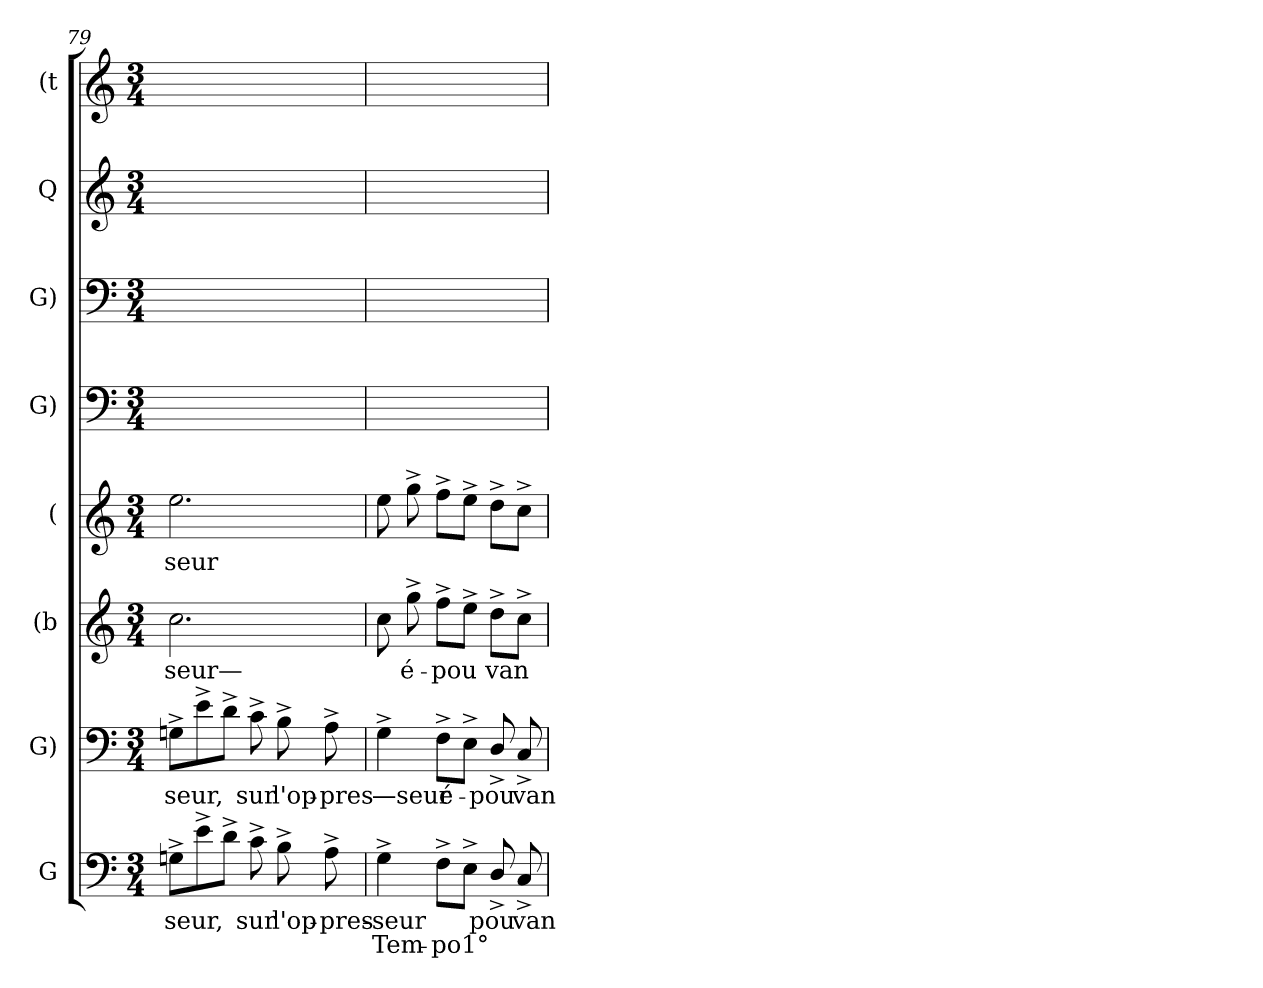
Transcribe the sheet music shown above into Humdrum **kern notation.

**kern	**text	**text	**kern	**text	**kern	**text	**kern	**text	**kern	**kern	**kern	**kern
*part8	*part8	*part8	*part7	*part7	*part6	*part6	*part5	*part5	*part4	*part3	*part2	*part1
*staff8	*staff8	*staff8	*staff7	*staff7	*staff6	*staff6	*staff5	*staff5	*staff4	*staff3	*staff2	*staff1
*I"G	*	*	*I"G)	*	*I"(b	*	*I"(	*	*I"G)	*I"G)	*I"Q	*I"(t
*clefF4	*	*	*clefF4	*	*clefG2	*	*clefG2	*	*clefF4	*clefF4	*clefG2	*clefG2
*k[]	*	*	*k[]	*	*k[]	*	*k[]	*	*k[]	*k[]	*k[]	*k[]
*M3/4	*	*	*M3/4	*	*M3/4	*	*M3/4	*	*M3/4	*M3/4	*M3/4	*M3/4
=79	=79	=79	=79	=79	=79	=79	=79	=79	=79	=79	=79	=79
8Gn^>i\L	seur,	.	8Gn^>i\L	seur,	2.cci\	seur—	2.eei\	seur	2.ryy	2.ryy	2.ryy	2.ryy
8e^>i\	.	.	8e^>i\	.	.	.	.	.	.	.	.	.
8d^>i\J	.	.	8d^>i\J	.	.	.	.	.	.	.	.	.
8c^>i\	sur	.	8c^>i\	sur	.	.	.	.	.	.	.	.
8B^>i\	l'op-	.	8B^>i\	l'op-	.	.	.	.	.	.	.	.
8A^>i\	pres-	.	8A^>i\	pres	.	.	.	.	.	.	.	.
=80	=80	=80	=80	=80	=80	=80	=80	=80	=80	=80	=80	=80
4G^>i\	seur	Tem-	4G^>i\	—seur	8cci\	.	8eei\	.	2.ryy	2.ryy	2.ryy	2.ryy
.	.	.	.	.	8gg^>i\	é-	8gg^>i\	.	.	.	.	.
8F^>i\L	.	po1°	8F^>i\L	é-	8ff^>i\L	pou	8ff^>i\L	.	.	.	.	.
8E^>i\J	.	.	8E^>i\J	.	8ee^>i\J	--	8ee^>i\J	.	.	.	.	.
8D^>i/	pou	.	8D^>i/	pou	8dd^>i\L	van	8dd^>i\L	.	.	.	.	.
8C^>i/	van	.	8C^>i/	van	8cc^>i\J	.	8cc^>i\J	.	.	.	.	.
=	=	=	=	=	=	=	=	=	=	=	=	=
*-	*-	*-	*-	*-	*-	*-	*-	*-	*-	*-	*-	*-
